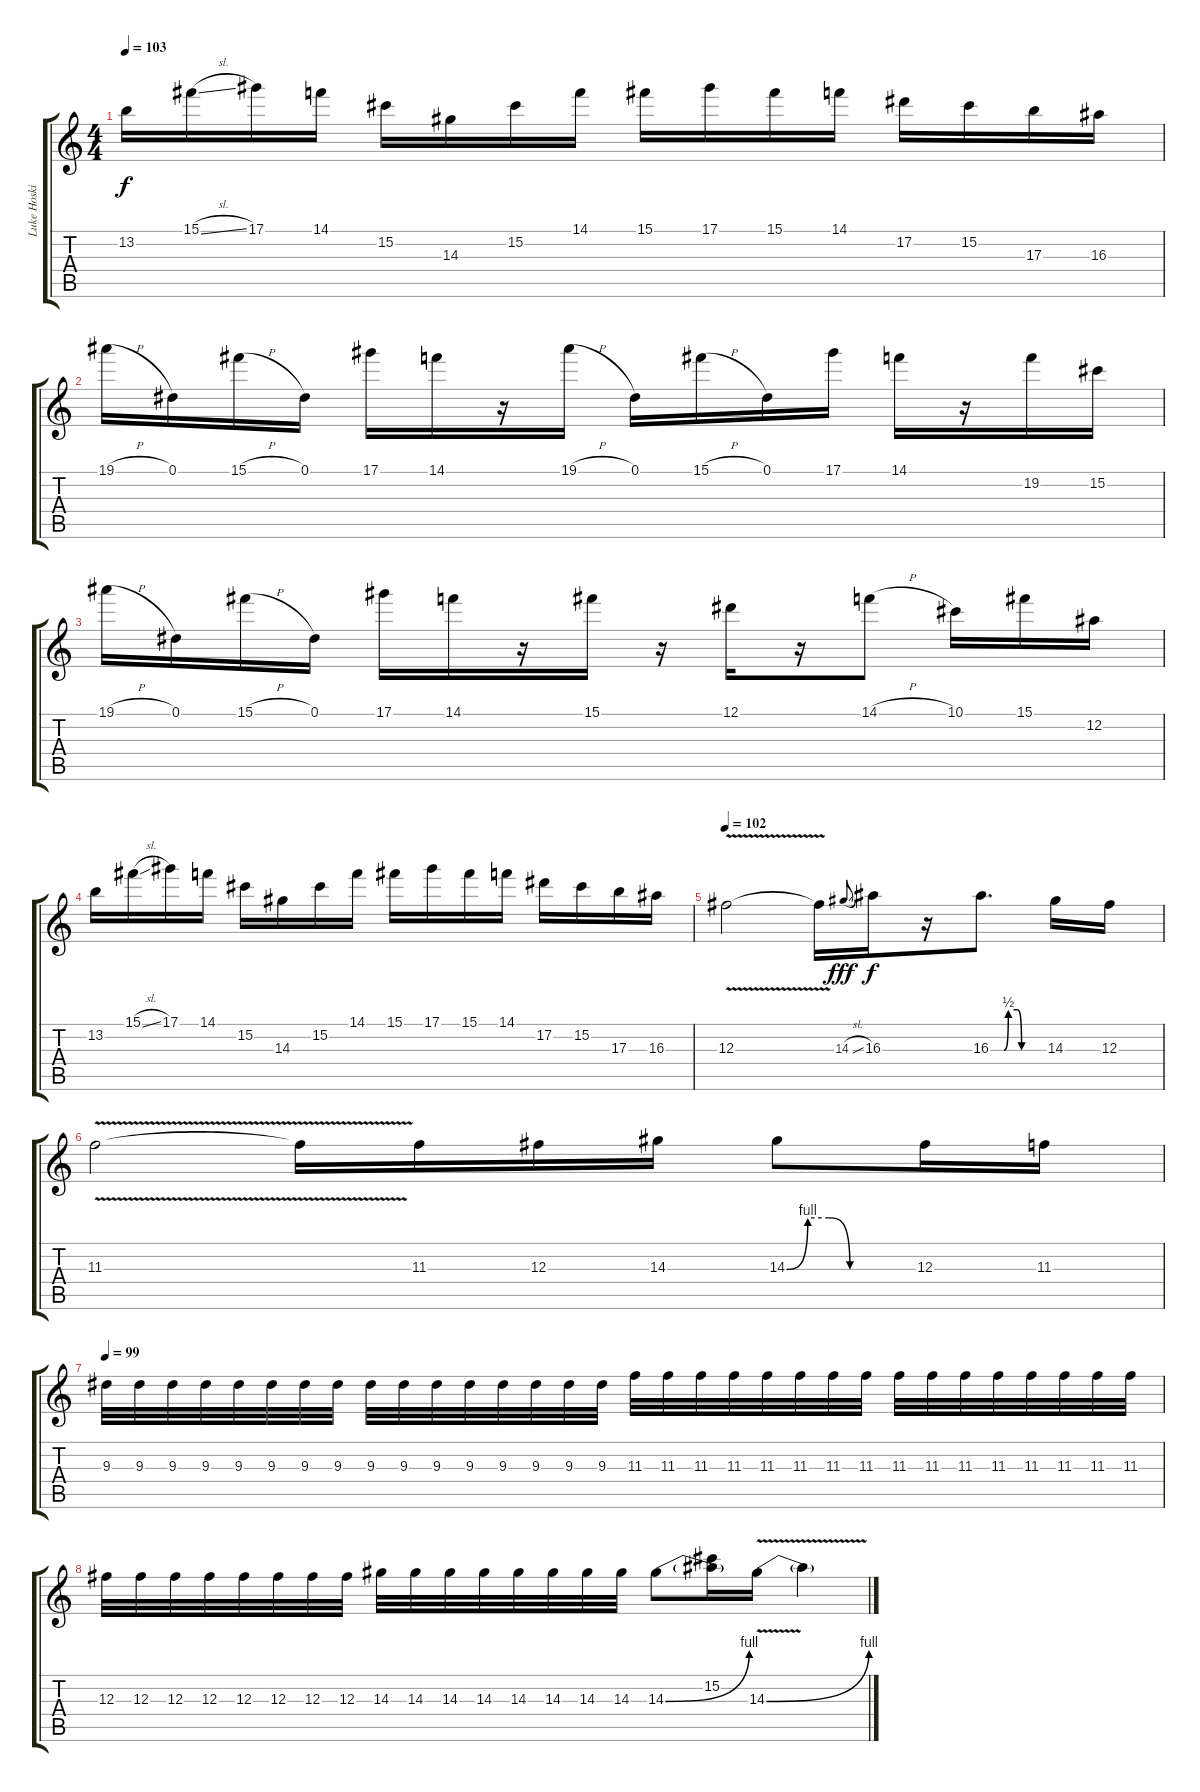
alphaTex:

\track ("Luke Hoskin" "Luke Hoski") {instrument overdrivenguitar}
\staff {score tabs}
\tuning (Eb4 Bb3 Gb3 Db3 Ab2 Eb2) {hide}
\ts (4 4)
\tempo 103
\clef g2
\ks c
13.2.16{dy f} 15.1{sl}.16 17.1.16 14.1.16 15.2.16 14.3.16 15.2.16 14.1.16 15.1.16 17.1.16 15.1.16 14.1.16 17.2.16 15.2.16 17.3.16 16.3.16 |
19.1{h}.16 0.1.16 15.1{h}.16 0.1.16 17.1.16 14.1.16 r.16 19.1{h}.16 0.1.16 15.1{h}.16 0.1.16 17.1.16 14.1.16 r.16 19.2.16 15.2.16 |
19.1{h}.16 0.1.16 15.1{h}.16 0.1.16 17.1.16 14.1.16 r.16 15.1.16 r.16 12.1.16 r.16 14.1{h}.8 10.1.16 15.1.16 12.2.16 |
13.2.16 15.1{sl}.16 17.1.16 14.1.16 15.2.16 14.3.16 15.2.16 14.1.16 15.1.16 17.1.16 15.1.16 14.1.16 17.2.16 15.2.16 17.3.16 16.3.16 |
\tempo 102
12.3{v}.2 12.3{t}.16 14.3{sl}.8{gr onbeat dy fff} 16.3.16{dy f} r.16 16.3{be (custom 0 0 15 0 20 2 30 2 35 0 60 0)}.8{d} 14.3.16 12.3.16 |
11.3{v}.2 11.3{t}.16 11.3.16 12.3.16 14.3.16 14.3{be (custom 0 0 10 4 20 4 30 0 60 0)}.8 12.3.16 11.3.16 |
\tempo 99
9.3.32 9.3.32 9.3.32 9.3.32 9.3.32 9.3.32 9.3.32 9.3.32 9.3.32 9.3.32 9.3.32 9.3.32 9.3.32 9.3.32 9.3.32 9.3.32 11.3.32 11.3.32 11.3.32 11.3.32 11.3.32 11.3.32 11.3.32 11.3.32 11.3.32 11.3.32 11.3.32 11.3.32 11.3.32 11.3.32 11.3.32 11.3.32 |
12.3.32 12.3.32 12.3.32 12.3.32 12.3.32 12.3.32 12.3.32 12.3.32 14.3.32 14.3.32 14.3.32 14.3.32 14.3.32 14.3.32 14.3.32 14.3.32 14.3{be (bend 0 0 60 4)}.8 (15.2 14.3{t}).16 14.3{be (bend 0 0 60 4) v}.16 14.3{t}.4
